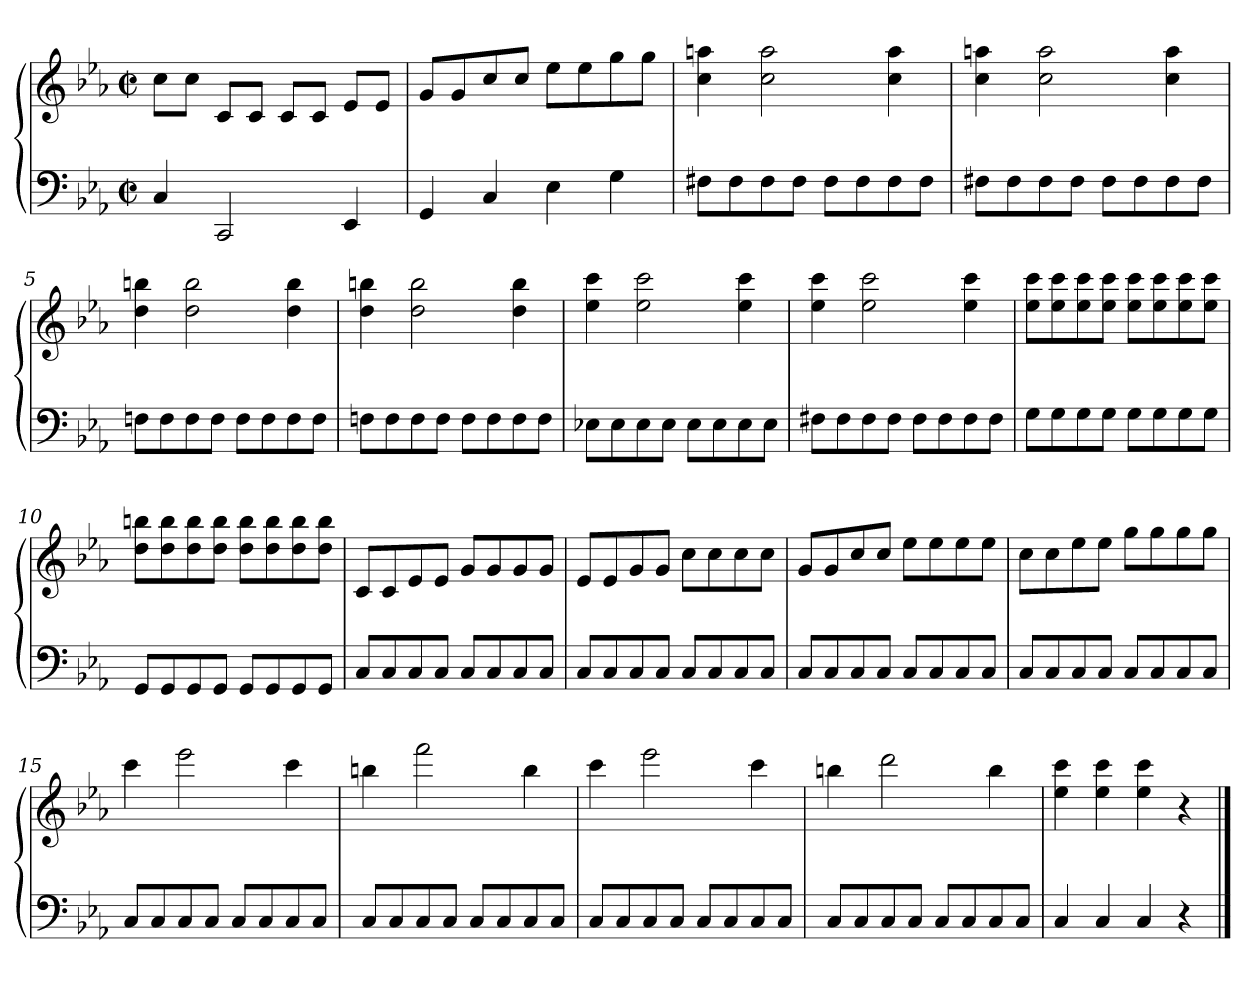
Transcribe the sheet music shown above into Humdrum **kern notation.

**kern	**kern
*part1	*part1
*staff2	*staff1
*clefF4	*clefG2
*k[b-e-a-]	*k[b-e-a-]
*M2/2	*M2/2
*met(c|)	*met(c|)
=1	=1
4C/	8cc\L
.	8cc\J
2CC/	8c/L
.	8c/J
.	8c/L
.	8c/J
4EE-/	8e-/L
.	8e-/J
=2	=2
4GG/	8g/L
.	8g/
4C/	8cc/
.	8cc/J
4E-\	8ee-\L
.	8ee-\
4G\	8gg\
.	8gg\J
=3	=3
8F#X\L	4cc\ 4aan\
8F#\	.
8F#\	2cc\ 2aa\
8F#\J	.
8F#\L	.
8F#\	.
8F#\	4cc\ 4aa\
8F#\J	.
=4	=4
8F#X\L	4cc\ 4aan\
8F#\	.
8F#\	2cc\ 2aa\
8F#\J	.
8F#\L	.
8F#\	.
8F#\	4cc\ 4aa\
8F#\J	.
!!LO:LB:g=z
=5	=5
8Fn\L	4dd\ 4bbn\
8F\	.
8F\	2dd\ 2bb\
8F\J	.
8F\L	.
8F\	.
8F\	4dd\ 4bb\
8F\J	.
=6	=6
8Fn\L	4dd\ 4bbn\
8F\	.
8F\	2dd\ 2bb\
8F\J	.
8F\L	.
8F\	.
8F\	4dd\ 4bb\
8F\J	.
=7	=7
8E-X\L	4ee-\ 4ccc\
8E-\	.
8E-\	2ee-\ 2ccc\
8E-\J	.
8E-\L	.
8E-\	.
8E-\	4ee-\ 4ccc\
8E-\J	.
=8	=8
8F#X\L	4ee-\ 4ccc\
8F#\	.
8F#\	2ee-\ 2ccc\
8F#\J	.
8F#\L	.
8F#\	.
8F#\	4ee-\ 4ccc\
8F#\J	.
!!LO:LB:g=z
=9	=9
8G\L	8ee-\ 8ccc\L
8G\	8ee-\ 8ccc\
8G\	8ee-\ 8ccc\
8G\J	8ee-\ 8ccc\J
8G\L	8ee-\ 8ccc\L
8G\	8ee-\ 8ccc\
8G\	8ee-\ 8ccc\
8G\J	8ee-\ 8ccc\J
!!LO:LB:g=z
=10	=10
8GG/L	8dd\ 8bbn\L
8GG/	8dd\ 8bb\
8GG/	8dd\ 8bb\
8GG/J	8dd\ 8bb\J
8GG/L	8dd\ 8bb\L
8GG/	8dd\ 8bb\
8GG/	8dd\ 8bb\
8GG/J	8dd\ 8bb\J
=11	=11
8C/L	8c/L
8C/	8c/
8C/	8e-/
8C/J	8e-/J
8C/L	8g/L
8C/	8g/
8C/	8g/
8C/J	8g/J
=12	=12
8C/L	8e-/L
8C/	8e-/
8C/	8g/
8C/J	8g/J
8C/L	8cc\L
8C/	8cc\
8C/	8cc\
8C/J	8cc\J
=13	=13
8C/L	8g/L
8C/	8g/
8C/	8cc/
8C/J	8cc/J
8C/L	8ee-\L
8C/	8ee-\
8C/	8ee-\
8C/J	8ee-\J
!!LO:LB:g=z
=14	=14
8C/L	8cc\L
8C/	8cc\
8C/	8ee-\
8C/J	8ee-\J
8C/L	8gg\L
8C/	8gg\
8C/	8gg\
8C/J	8gg\J
=15	=15
8C/L	4ccc\
8C/	.
8C/	2eee-\
8C/J	.
8C/L	.
8C/	.
8C/	4ccc\
8C/J	.
=16	=16
8C/L	4bbn\
8C/	.
8C/	2fff\
8C/J	.
8C/L	.
8C/	.
8C/	4bb\
8C/J	.
=17	=17
8C/L	4ccc\
8C/	.
8C/	2eee-\
8C/J	.
8C/L	.
8C/	.
8C/	4ccc\
8C/J	.
=18	=18
8C/L	4bbn\
8C/	.
8C/	2ddd\
8C/J	.
8C/L	.
8C/	.
8C/	4bb\
8C/J	.
!!LO:PB:g=z
=19	=19
4C/	4ee-\ 4ccc\
4C/	4ee-\ 4ccc\
4C/	4ee-\ 4ccc\
4r	4r
==	==
*-	*-
